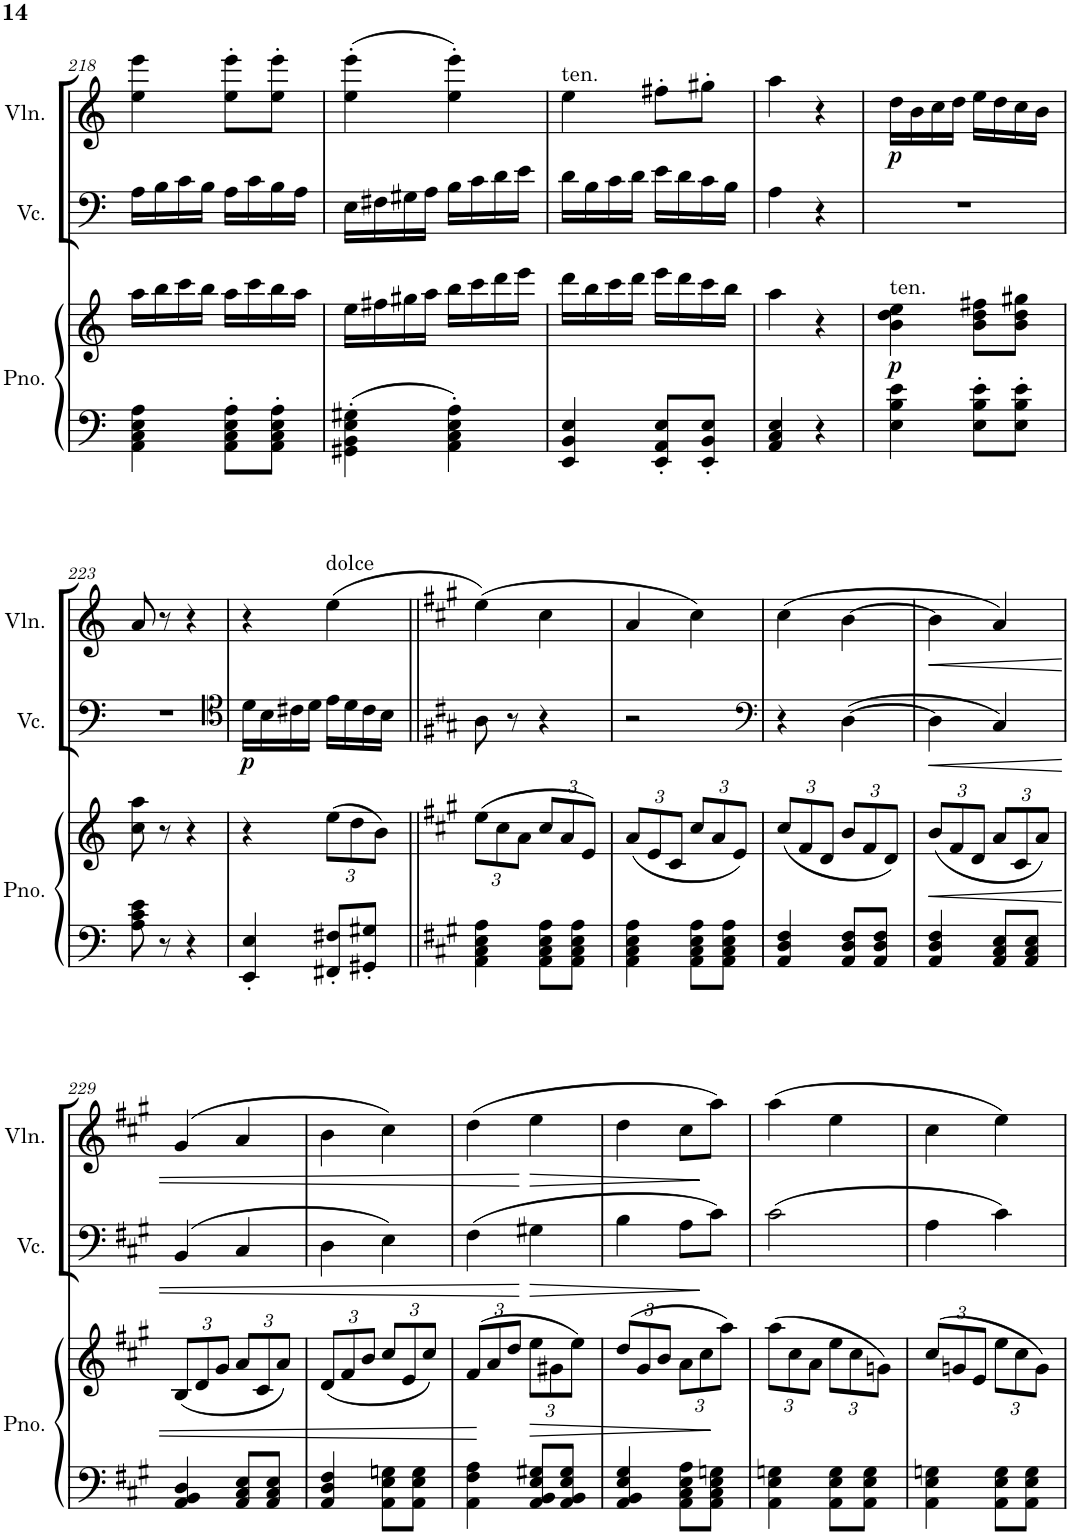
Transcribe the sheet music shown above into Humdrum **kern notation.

**kern	**kern	**dynam	**kern	**dynam	**kern	**dynam
*part3	*part3	*part3	*part2	*part2	*part1	*part1
*staff4	*staff3	*staff3/4	*staff2	*staff2	*staff1	*staff1
*I"PIANO.	*	*	*I"VIOLONCELLE.	*	*I"VIOLON.	*
*I'Pno.	*	*	*I'Vc.	*	*I'Vln.	*
!!LO:PB:g=z
*clefF4	*clefG2	*	*clefF4	*	*clefG2	*
*k[]	*k[]	*	*k[]	*	*k[]	*
*M2/4	*M2/4	*	*M2/4	*	*M2/4	*
=218	=218	=218	=218	=218	=218	=218
4AA\ 4C\ 4E\ 4A\	16aa\LL	.	16A\LL	.	4ee\ 4eee\	.
.	16bb\	.	16B\	.	.	.
.	16ccc\	.	16c\	.	.	.
.	16bb\JJ	.	16B\JJ	.	.	.
8AA\' 8C\' 8E\' 8A\'L	16aa\LL	.	16A\LL	.	8ee\' 8eee\'L	.
.	16ccc\	.	16c\	.	.	.
8AA\' 8C\' 8E\' 8A\'J	16bb\	.	16B\	.	8ee\' 8eee\'J	.
.	16aa\JJ	.	16A\JJ	.	.	.
=219	=219	=219	=219	=219	=219	=219
4GG#X\' 4BB\' 4E\' 4G#X\'	16ee\LL	.	16E\LL	.	(4ee\' 4eee\'	.
.	16ff#X\	.	16F#X\	.	.	.
.	16gg#X\	.	16G#X\	.	.	.
.	16aa\JJ	.	16A\JJ	.	.	.
4AA\' 4C\' 4E\' 4A\'	16bb\LL	.	16B\LL	.	4ee\' 4eee\')	.
.	16ccc\	.	16c\	.	.	.
.	16ddd\	.	16d\	.	.	.
.	16eee\JJ	.	16e\JJ	.	.	.
=220	=220	=220	=220	=220	=220	=220
!	!	!	!	!	!LO:TX:a:t=ten.	!
4EE/ 4BB/ 4E/	16ddd\LL	.	16d\LL	.	4ee\	.
.	16bb\	.	16B\	.	.	.
.	16ccc\	.	16c\	.	.	.
.	16ddd\JJ	.	16d\JJ	.	.	.
8EE/' 8AA/' 8E/'L	16eee\LL	.	16e\LL	.	8ff#X'\L	.
.	16ddd\	.	16d\	.	.	.
8EE/' 8BB/' 8E/'J	16ccc\	.	16c\	.	8gg#X'\J	.
.	16bb\JJ	.	16B\JJ	.	.	.
=221	=221	=221	=221	=221	=221	=221
4AA/ 4C/ 4E/	4aa\	.	4A\	.	4aa\	.
4r	4r	.	4r	.	4r	.
=222	=222	=222	=222	=222	=222	=222
!	!LO:TX:a:t=ten.	!	!	!	!	!
!	!	!LO:DY:a=2	!	!	!	!LO:DY:b
4E\ 4B\ 4e\	4b\ 4dd\ 4ee\	p	2r	.	16dd\LL	p
.	.	.	.	.	16b\	.
.	.	.	.	.	16cc\	.
.	.	.	.	.	16dd\JJ	.
8E\' 8B\' 8e\'L	8b\ 8dd\ 8ff#X\L	.	.	.	16ee\LL	.
.	.	.	.	.	16dd\	.
8E\' 8B\' 8e\'J	8b\ 8dd\ 8gg#X\J	.	.	.	16cc\	.
.	.	.	.	.	16b\JJ	.
!!LO:LB:g=z
=223	=223	=223	=223	=223	=223	=223
8A\ 8c\ 8e\	8cc\ 8aa\	.	2r	.	8a/	.
8r	8r	.	.	.	8r	.
4r	4r	.	.	.	4r	.
=224	=224	=224	=224	=224	=224	=224
*	*	*	*clefC4	*	*	*
!	!	!	!	!LO:DY:b	!	!
4EE/' 4E/'	4r	.	16d\LL	p	4r	.
.	.	.	16B\	.	.	.
.	.	.	16c#X\	.	.	.
.	.	.	16d\JJ	.	.	.
*	*Xbrackettup	*	*	*	*	*
!	!	!	!	!	!LO:TX:a:t=dolce	!
8FF#X/' 8F#X/'L	(12ee\L	.	16e\LL	.	(4ee\	.
.	.	.	16d\	.	.	.
.	12dd\	.	.	.	.	.
8GG#X/' 8G#X/'J	.	.	16c#\	.	.	.
.	12b\J)	.	.	.	.	.
.	.	.	16B\JJ	.	.	.
=225||	=225||	=225||	=225||	=225||	=225||	=225||
*k[f#c#g#]	*k[f#c#g#]	*	*k[f#c#g#]	*	*k[f#c#g#]	*
4AA\ 4C#\ 4E\ 4A\	(12ee\L	.	8A\	.	(4ee\)	.
.	12cc#\	.	.	.	.	.
.	.	.	8r	.	.	.
.	12a\J	.	.	.	.	.
8AA\ 8C#\ 8E\ 8A\L	12cc#/L	.	4r	.	4cc#\	.
.	12a/	.	.	.	.	.
8AA\ 8C#\ 8E\ 8A\J	.	.	.	.	.	.
.	12e/J)	.	.	.	.	.
=226	=226	=226	=226	=226	=226	=226
4AA\ 4C#\ 4E\ 4A\	(12a/L	.	2r	.	4a/	.
.	12e/	.	.	.	.	.
.	12c#/J	.	.	.	.	.
8AA\ 8C#\ 8E\ 8A\L	12cc#/L	.	.	.	4cc#\)	.
.	12a/	.	.	.	.	.
8AA\ 8C#\ 8E\ 8A\J	.	.	.	.	.	.
.	12e/J)	.	.	.	.	.
=227	=227	=227	=227	=227	=227	=227
*	*	*	*clefF4	*	*	*
4AA/ 4D/ 4F#/	(12cc#/L	.	4r	.	(4cc#\	.
.	12f#/	.	.	.	.	.
.	12d/J	.	.	.	.	.
8AA/ 8D/ 8F#/L	12b/L	.	([4D\	.	[4b\	.
.	12f#/	.	.	.	.	.
8AA/ 8D/ 8F#/J	.	.	.	.	.	.
.	12d/J)	.	.	.	.	.
=228	=228	=228	=228	=228	=228	=228
!	!	!LO:HP:b	!	!LO:HP:b	!	!LO:HP:b
4AA/ 4D/ 4F#/	(12b/L	<	4D\]	<	4b\]	<
.	12f#/	.	.	.	.	.
.	12d/J	.	.	.	.	.
8AA/ 8C#/ 8E/L	12a/L	.	4C#/)	.	4a/)	.
.	12c#/	.	.	.	.	.
8AA/ 8C#/ 8E/J	.	.	.	.	.	.
.	12a/J)	.	.	.	.	.
!!LO:LB:g=z
=229	=229	=229	=229	=229	=229	=229
4AA/ 4BB/ 4D/	(12B/L	.	(4BB/	.	(4g#/	.
.	12d/	.	.	.	.	.
.	12g#/J	.	.	.	.	.
8AA/ 8C#/ 8E/L	12a/L	.	4C#/	.	4a/	.
.	12c#/	.	.	.	.	.
8AA/ 8C#/ 8E/J	.	.	.	.	.	.
.	12a/J)	.	.	.	.	.
=230	=230	=230	=230	=230	=230	=230
4AA/ 4D/ 4F#/	(12d/L	.	4D\	.	4b\	.
.	12f#/	.	.	.	.	.
.	12b/J	.	.	.	.	.
8AA\ 8E\ 8Gn\L	12cc#/L	.	4E\)	.	4cc#\)	.
.	12e/	.	.	.	.	.
8AA\ 8E\ 8G\J	.	.	.	.	.	.
.	12cc#/J)	.	.	.	.	.
=231	=231	=231	=231	=231	=231	=231
4AA\ 4F#\ 4A\	(12f#/L	.	(4F#\	.	(4dd\	.
.	12a/	[	.	.	.	.
.	12dd/J	.	.	.	.	.
!	!	!LO:HP:b	!	!LO:HP:n=1:b	!	!LO:HP:n=1:b
8AA/ 8BB/ 8E/ 8G#X/L	12ee\L	>	4G#X\	[ >	4ee\	[ >
.	12g#X\	.	.	.	.	.
8AA/ 8BB/ 8E/ 8G#/J	.	.	.	.	.	.
.	12ee\J)	.	.	.	.	.
=232	=232	=232	=232	=232	=232	=232
4AA/ 4BB/ 4E/ 4G#/	(12dd/L	.	4B\	.	4dd\	.
.	12g#/	.	.	.	.	.
.	12b/J	.	.	.	.	.
8AA\ 8C#\ 8E\ 8A\L	12a\L	.	8A\L	.	8cc#\L	.
.	12cc#\	.	.	.	.	.
8AA\ 8C#\ 8E\ 8Gn\J	.	.	8c#\J)	]	8aa\J)	]
.	12aa\J)	]	.	.	.	.
=233	=233	=233	=233	=233	=233	=233
4AA\ 4E\ 4Gn\	(12aa\L	.	(2c#\	.	(4aa\	.
.	12cc#\	.	.	.	.	.
.	12a\J	.	.	.	.	.
8AA\ 8E\ 8G\L	12ee\L	.	.	.	4ee\	.
.	12cc#\	.	.	.	.	.
8AA\ 8E\ 8G\J	.	.	.	.	.	.
.	12gn\J)	.	.	.	.	.
=234	=234	=234	=234	=234	=234	=234
4AA\ 4E\ 4Gn\	(12cc#/L	.	4A\	.	4cc#\	.
.	12gn/	.	.	.	.	.
.	12e/J	.	.	.	.	.
8AA\ 8E\ 8G\L	12ee\L	.	4c#\)	.	4ee\)	.
.	12cc#\	.	.	.	.	.
8AA\ 8E\ 8G\J	.	.	.	.	.	.
.	12g\J)	.	.	.	.	.
=	=	=	=	=	=	=
*-	*-	*-	*-	*-	*-	*-
